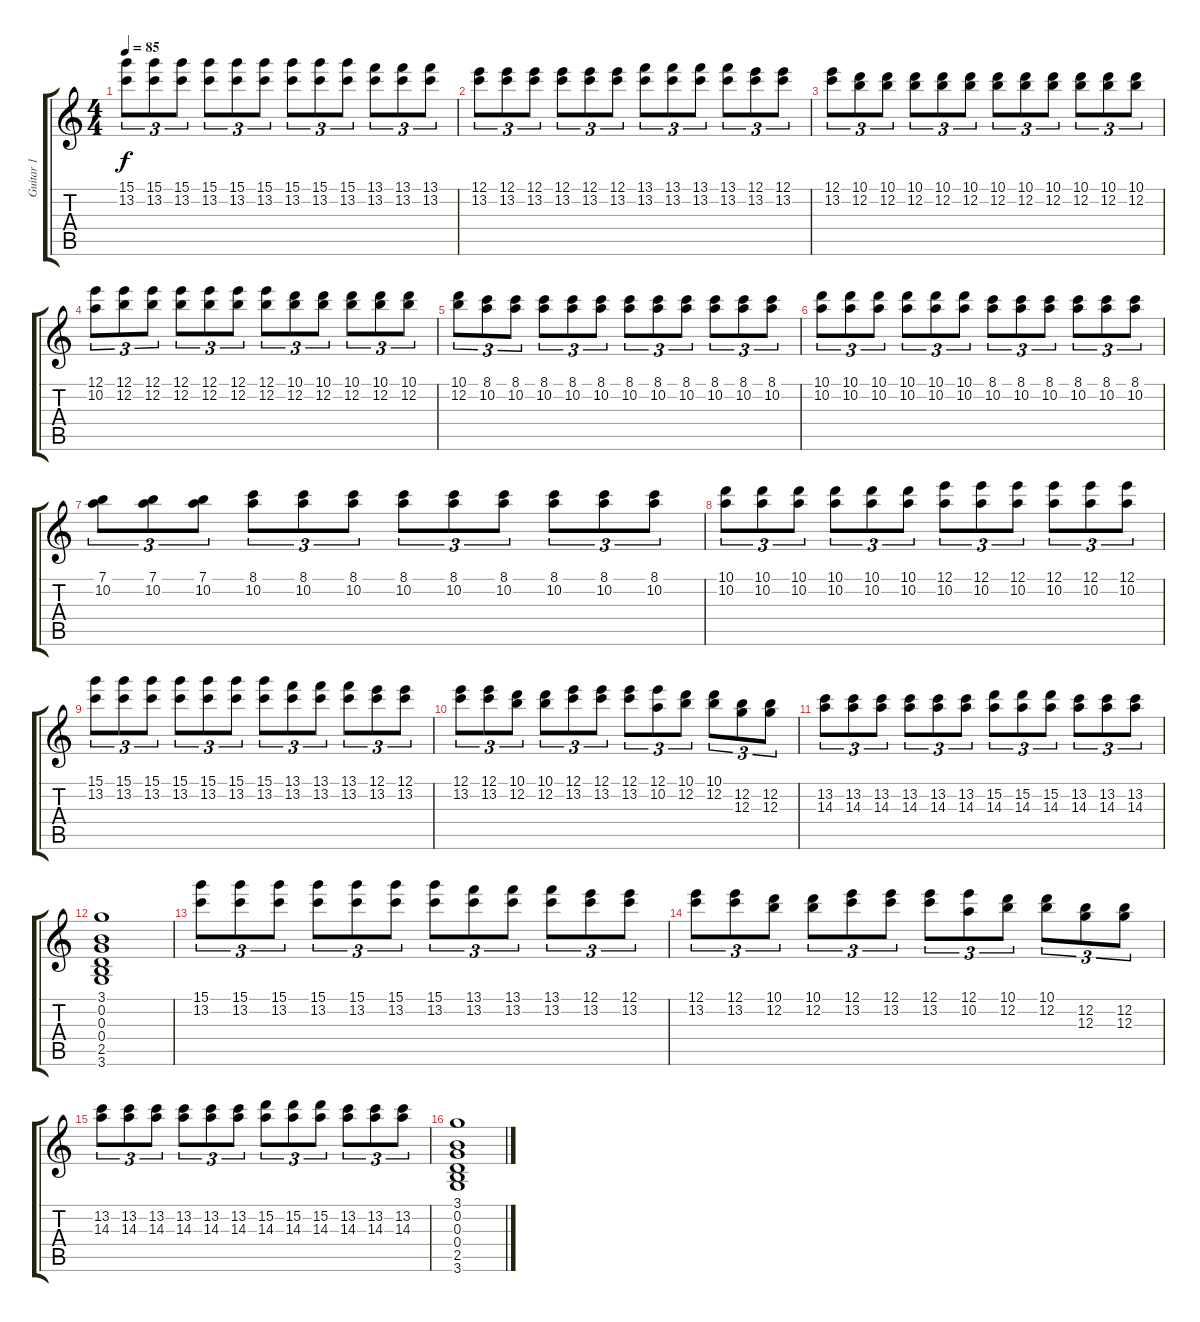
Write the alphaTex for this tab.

\track ("Guitar 1" "Guitar 1") {instrument distortionguitar}
\staff {score tabs}
\tuning (E4 B3 G3 D3 A2 E2) {hide}
\ts (4 4)
\tempo 85
\clef g2
\ks c
(15.1 13.2).8{tu (3 2) dy f} (15.1 13.2).8{tu (3 2)} (15.1 13.2).8{tu (3 2)} (15.1 13.2).8{tu (3 2)} (15.1 13.2).8{tu (3 2)} (15.1 13.2).8{tu (3 2)} (15.1 13.2).8{tu (3 2)} (15.1 13.2).8{tu (3 2)} (15.1 13.2).8{tu (3 2)} (13.1 13.2).8{tu (3 2)} (13.1 13.2).8{tu (3 2)} (13.1 13.2).8{tu (3 2)} |
(12.1 13.2).8{tu (3 2)} (12.1 13.2).8{tu (3 2)} (12.1 13.2).8{tu (3 2)} (12.1 13.2).8{tu (3 2)} (12.1 13.2).8{tu (3 2)} (12.1 13.2).8{tu (3 2)} (13.1 13.2).8{tu (3 2)} (13.1 13.2).8{tu (3 2)} (13.1 13.2).8{tu (3 2)} (13.1 13.2).8{tu (3 2)} (12.1 13.2).8{tu (3 2)} (12.1 13.2).8{tu (3 2)} |
(12.1 13.2).8{tu (3 2)} (10.1 12.2).8{tu (3 2)} (10.1 12.2).8{tu (3 2)} (10.1 12.2).8{tu (3 2)} (10.1 12.2).8{tu (3 2)} (10.1 12.2).8{tu (3 2)} (10.1 12.2).8{tu (3 2)} (10.1 12.2).8{tu (3 2)} (10.1 12.2).8{tu (3 2)} (10.1 12.2).8{tu (3 2)} (10.1 12.2).8{tu (3 2)} (10.1 12.2).8{tu (3 2)} |
(12.1 10.2).8{tu (3 2)} (12.1 12.2).8{tu (3 2)} (12.1 12.2).8{tu (3 2)} (12.1 12.2).8{tu (3 2)} (12.1 12.2).8{tu (3 2)} (12.1 12.2).8{tu (3 2)} (12.1 12.2).8{tu (3 2)} (10.1 12.2).8{tu (3 2)} (10.1 12.2).8{tu (3 2)} (10.1 12.2).8{tu (3 2)} (10.1 12.2).8{tu (3 2)} (10.1 12.2).8{tu (3 2)} |
(10.1 12.2).8{tu (3 2)} (8.1 10.2).8{tu (3 2)} (8.1 10.2).8{tu (3 2)} (8.1 10.2).8{tu (3 2)} (8.1 10.2).8{tu (3 2)} (8.1 10.2).8{tu (3 2)} (8.1 10.2).8{tu (3 2)} (8.1 10.2).8{tu (3 2)} (8.1 10.2).8{tu (3 2)} (8.1 10.2).8{tu (3 2)} (8.1 10.2).8{tu (3 2)} (8.1 10.2).8{tu (3 2)} |
(10.1 10.2).8{tu (3 2)} (10.1 10.2).8{tu (3 2)} (10.1 10.2).8{tu (3 2)} (10.1 10.2).8{tu (3 2)} (10.1 10.2).8{tu (3 2)} (10.1 10.2).8{tu (3 2)} (8.1 10.2).8{tu (3 2)} (8.1 10.2).8{tu (3 2)} (8.1 10.2).8{tu (3 2)} (8.1 10.2).8{tu (3 2)} (8.1 10.2).8{tu (3 2)} (8.1 10.2).8{tu (3 2)} |
(7.1 10.2).8{tu (3 2)} (7.1 10.2).8{tu (3 2)} (7.1 10.2).8{tu (3 2)} (8.1 10.2).8{tu (3 2)} (8.1 10.2).8{tu (3 2)} (8.1 10.2).8{tu (3 2)} (8.1 10.2).8{tu (3 2)} (8.1 10.2).8{tu (3 2)} (8.1 10.2).8{tu (3 2)} (8.1 10.2).8{tu (3 2)} (8.1 10.2).8{tu (3 2)} (8.1 10.2).8{tu (3 2)} |
(10.1 10.2).8{tu (3 2)} (10.1 10.2).8{tu (3 2)} (10.1 10.2).8{tu (3 2)} (10.1 10.2).8{tu (3 2)} (10.1 10.2).8{tu (3 2)} (10.1 10.2).8{tu (3 2)} (12.1 10.2).8{tu (3 2)} (12.1 10.2).8{tu (3 2)} (12.1 10.2).8{tu (3 2)} (12.1 10.2).8{tu (3 2)} (12.1 10.2).8{tu (3 2)} (12.1 10.2).8{tu (3 2)} |
(15.1 13.2).8{tu (3 2)} (15.1 13.2).8{tu (3 2)} (15.1 13.2).8{tu (3 2)} (15.1 13.2).8{tu (3 2)} (15.1 13.2).8{tu (3 2)} (15.1 13.2).8{tu (3 2)} (15.1 13.2).8{tu (3 2)} (13.1 13.2).8{tu (3 2)} (13.1 13.2).8{tu (3 2)} (13.1 13.2).8{tu (3 2)} (12.1 13.2).8{tu (3 2)} (12.1 13.2).8{tu (3 2)} |
(12.1 13.2).8{tu (3 2)} (12.1 13.2).8{tu (3 2)} (10.1 12.2).8{tu (3 2)} (10.1 12.2).8{tu (3 2)} (12.1 13.2).8{tu (3 2)} (12.1 13.2).8{tu (3 2)} (12.1 13.2).8{tu (3 2)} (12.1 10.2).8{tu (3 2)} (10.1 12.2).8{tu (3 2)} (10.1 12.2).8{tu (3 2)} (12.2 12.3).8{tu (3 2)} (12.2 12.3).8{tu (3 2)} |
(13.2 14.3).8{tu (3 2)} (13.2 14.3).8{tu (3 2)} (13.2 14.3).8{tu (3 2)} (13.2 14.3).8{tu (3 2)} (13.2 14.3).8{tu (3 2)} (13.2 14.3).8{tu (3 2)} (15.2 14.3).8{tu (3 2)} (15.2 14.3).8{tu (3 2)} (15.2 14.3).8{tu (3 2)} (13.2 14.3).8{tu (3 2)} (13.2 14.3).8{tu (3 2)} (13.2 14.3).8{tu (3 2)} |
(3.1 0.2 0.3 0.4 2.5 3.6).1 |
(15.1 13.2).8{tu (3 2)} (15.1 13.2).8{tu (3 2)} (15.1 13.2).8{tu (3 2)} (15.1 13.2).8{tu (3 2)} (15.1 13.2).8{tu (3 2)} (15.1 13.2).8{tu (3 2)} (15.1 13.2).8{tu (3 2)} (13.1 13.2).8{tu (3 2)} (13.1 13.2).8{tu (3 2)} (13.1 13.2).8{tu (3 2)} (12.1 13.2).8{tu (3 2)} (12.1 13.2).8{tu (3 2)} |
(12.1 13.2).8{tu (3 2)} (12.1 13.2).8{tu (3 2)} (10.1 12.2).8{tu (3 2)} (10.1 12.2).8{tu (3 2)} (12.1 13.2).8{tu (3 2)} (12.1 13.2).8{tu (3 2)} (12.1 13.2).8{tu (3 2)} (12.1 10.2).8{tu (3 2)} (10.1 12.2).8{tu (3 2)} (10.1 12.2).8{tu (3 2)} (12.2 12.3).8{tu (3 2)} (12.2 12.3).8{tu (3 2)} |
(13.2 14.3).8{tu (3 2)} (13.2 14.3).8{tu (3 2)} (13.2 14.3).8{tu (3 2)} (13.2 14.3).8{tu (3 2)} (13.2 14.3).8{tu (3 2)} (13.2 14.3).8{tu (3 2)} (15.2 14.3).8{tu (3 2)} (15.2 14.3).8{tu (3 2)} (15.2 14.3).8{tu (3 2)} (13.2 14.3).8{tu (3 2)} (13.2 14.3).8{tu (3 2)} (13.2 14.3).8{tu (3 2)} |
(3.1 0.2 0.3 0.4 2.5 3.6).1
